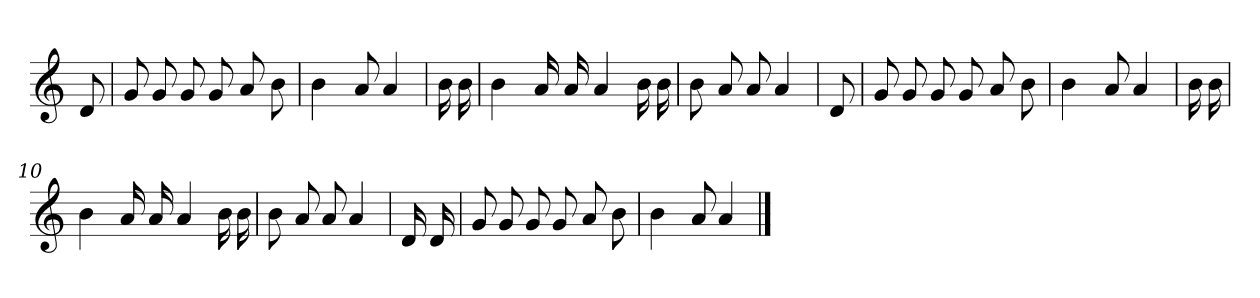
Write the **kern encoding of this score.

**kern
*part1
*staff1
*clefG2
*k[]
=
8d
=1
8g
8g
8g
8g
8a
8b
=2
4b
8a
4a
=3
16b
16b
=4
4b
16a
16a
4a
16b
16b
=5
8b
8a
8a
4a
=6
8d
=7
8g
8g
8g
8g
8a
8b
=8
4b
8a
4a
=9
16b
16b
=10
4b
16a
16a
4a
16b
16b
=11
8b
8a
8a
4a
=12
16d
16d
=13
8g
8g
8g
8g
8a
8b
=14
4b
8a
4a
==
*-
